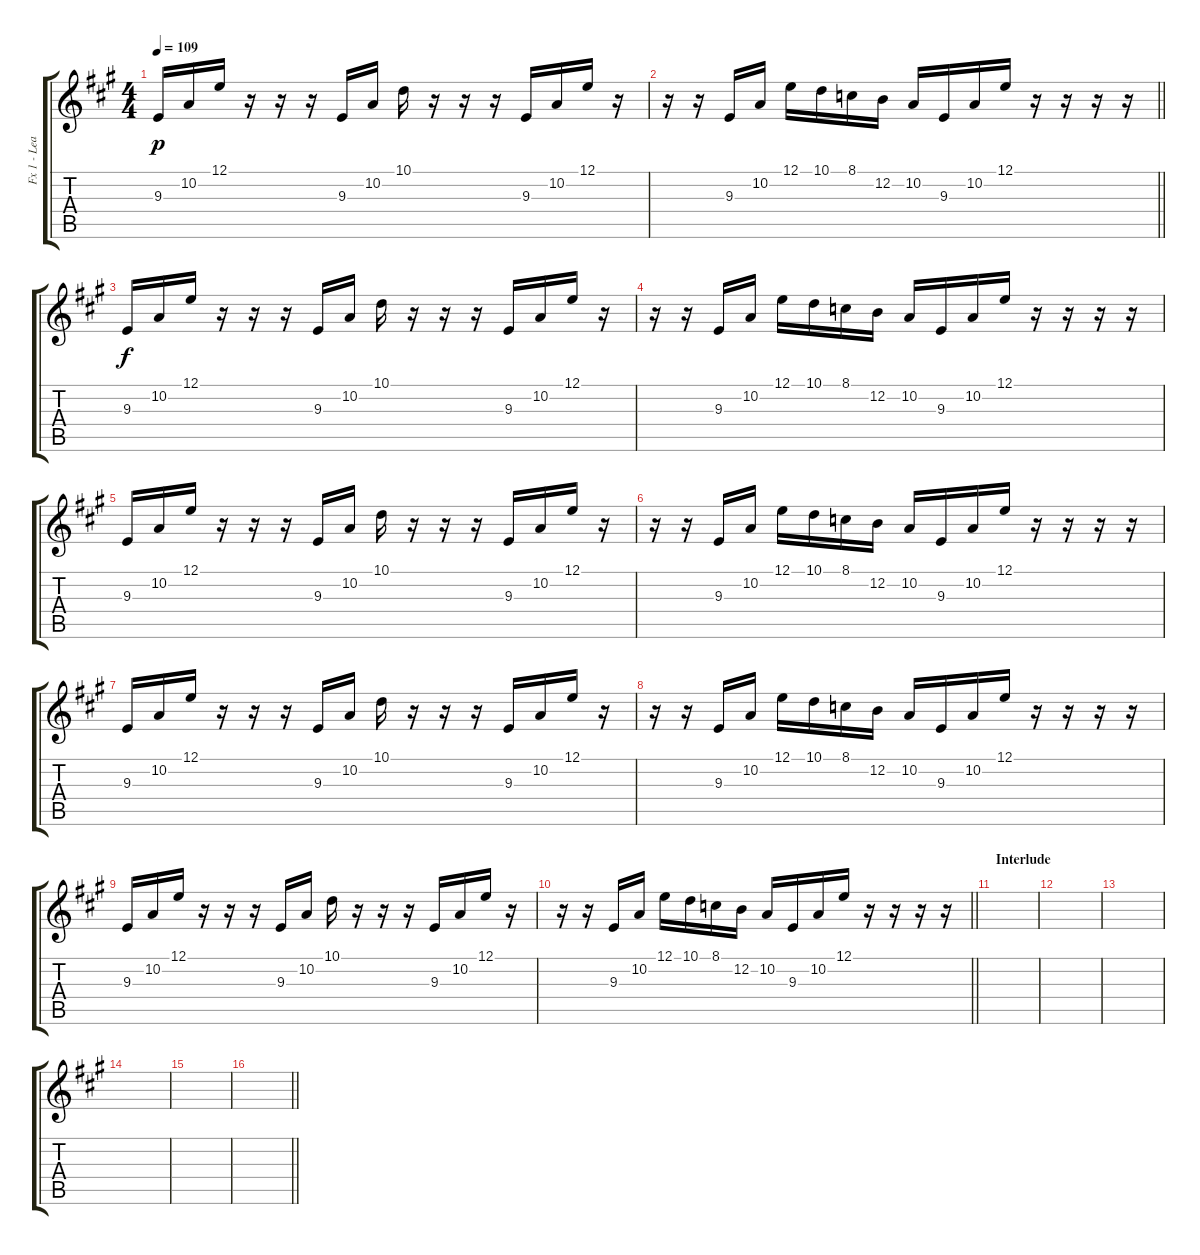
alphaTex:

\track ("Fx 1 - Lead" "Fx 1 - Lea") {instrument lead2sawtooth}
\staff {score tabs}
\tuning (E4 B3 G3 D3 A2 E2) {hide}
\ts (4 4)
\tempo 109
\clef g2
\ks f#minor
9.3.16{dy p volume 11} 10.2.16 12.1.16 r.16 r.16 r.16 9.3.16 10.2.16 10.1.16 r.16 r.16 r.16 9.3.16 10.2.16 12.1.16 r.16 |
\barLineRight lightlight
r.16 r.16 9.3.16 10.2.16 12.1.16 10.1.16 8.1.16 12.2.16 10.2.16 9.3.16 10.2.16 12.1.16 r.16 r.16 r.16 r.16 |
\section ("" "")
9.3.16{dy f volume 11} 10.2.16 12.1.16 r.16 r.16 r.16 9.3.16 10.2.16 10.1.16 r.16 r.16 r.16 9.3.16 10.2.16 12.1.16 r.16 |
r.16 r.16 9.3.16 10.2.16 12.1.16 10.1.16 8.1.16 12.2.16 10.2.16 9.3.16 10.2.16 12.1.16 r.16 r.16 r.16 r.16 |
9.3.16{volume 11} 10.2.16 12.1.16 r.16 r.16 r.16 9.3.16 10.2.16 10.1.16 r.16 r.16 r.16 9.3.16 10.2.16 12.1.16 r.16 |
r.16 r.16 9.3.16 10.2.16 12.1.16 10.1.16 8.1.16 12.2.16 10.2.16 9.3.16 10.2.16 12.1.16 r.16 r.16 r.16 r.16 |
9.3.16{volume 11} 10.2.16 12.1.16 r.16 r.16 r.16 9.3.16 10.2.16 10.1.16 r.16 r.16 r.16 9.3.16 10.2.16 12.1.16 r.16 |
r.16 r.16 9.3.16 10.2.16 12.1.16 10.1.16 8.1.16 12.2.16 10.2.16 9.3.16 10.2.16 12.1.16 r.16 r.16 r.16 r.16 |
9.3.16{volume 11} 10.2.16 12.1.16 r.16 r.16 r.16 9.3.16 10.2.16 10.1.16 r.16 r.16 r.16 9.3.16 10.2.16 12.1.16 r.16 |
\barLineRight lightlight
r.16 r.16 9.3.16 10.2.16 12.1.16 10.1.16 8.1.16 12.2.16 10.2.16 9.3.16 10.2.16 12.1.16 r.16 r.16 r.16 r.16 |
\section ("" "Interlude")
|
|
|
|
|
\barLineRight lightlight
